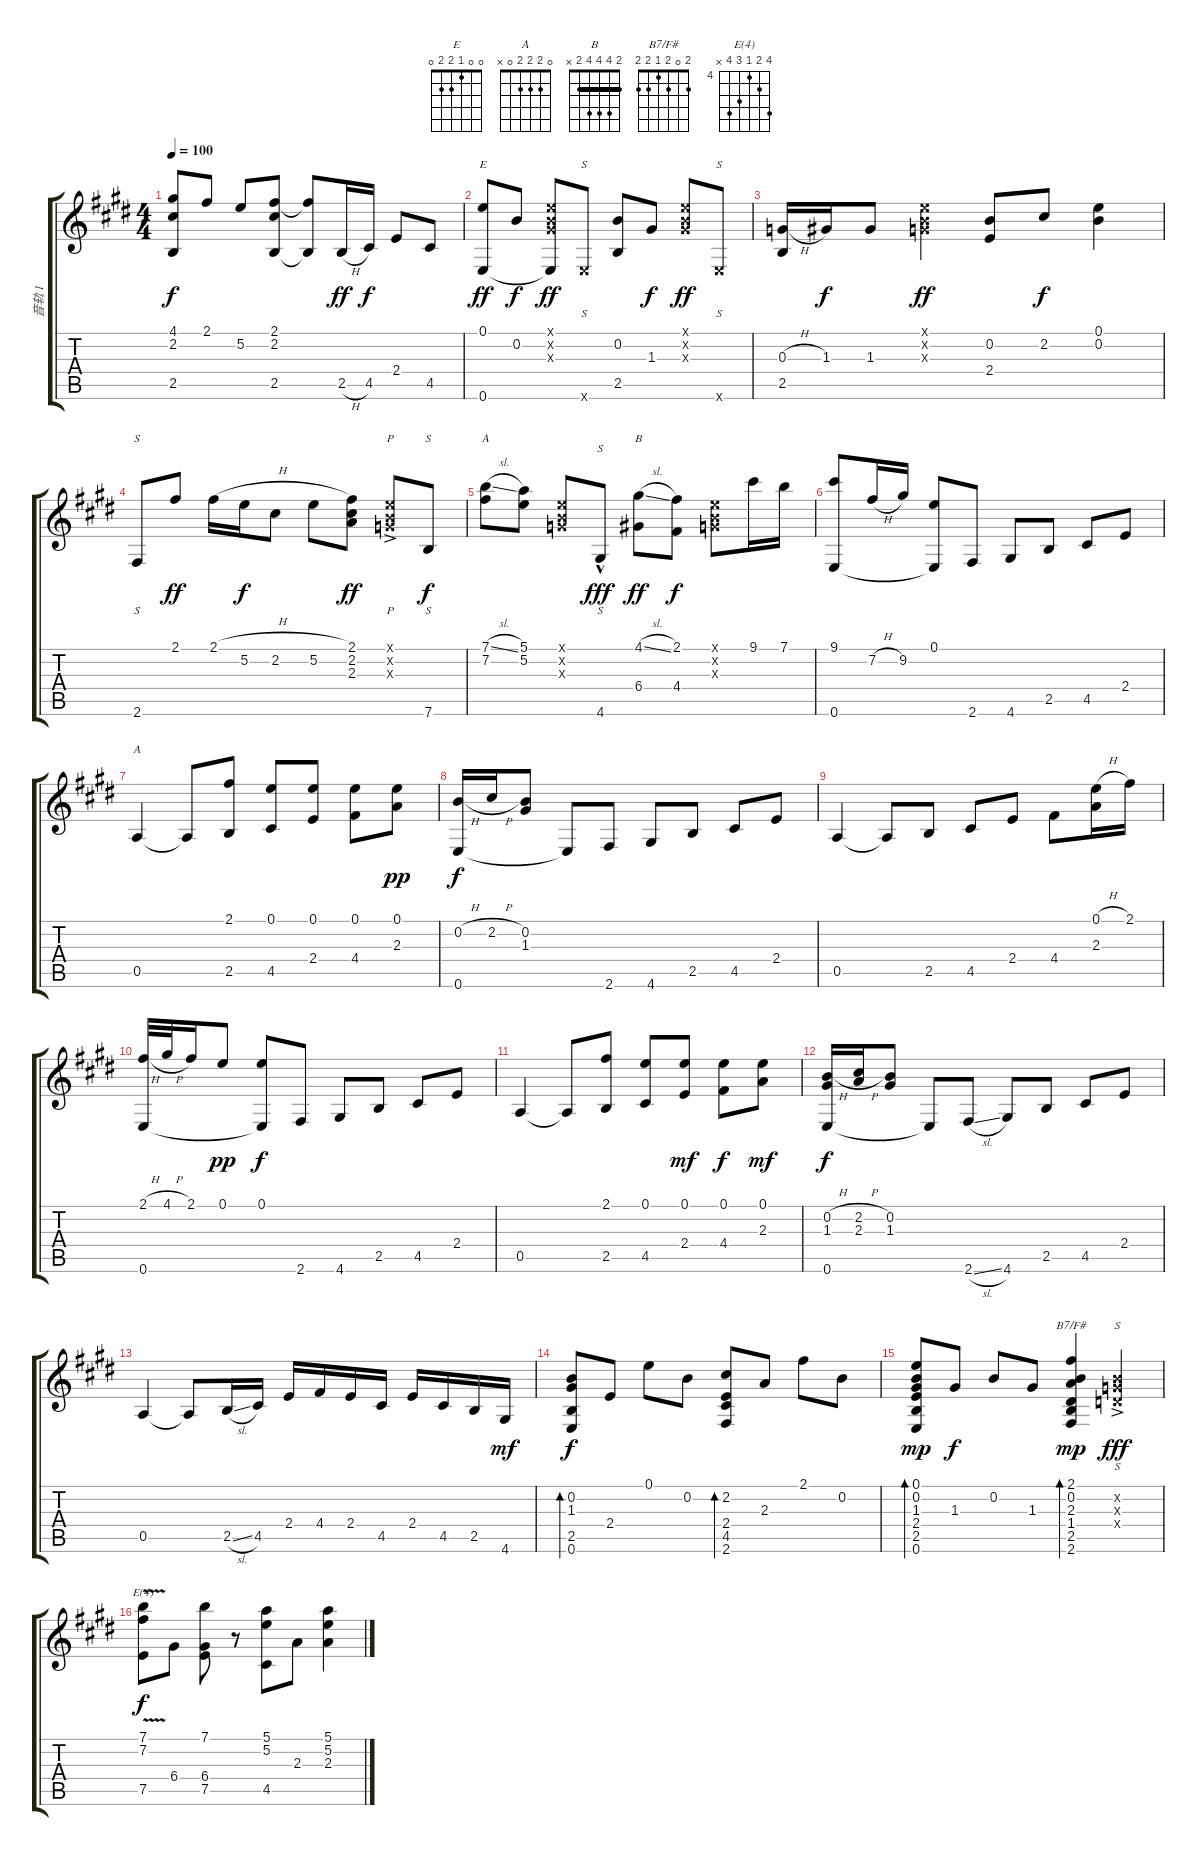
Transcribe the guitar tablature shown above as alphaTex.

\track ("音轨 1" "音轨 1") {instrument acousticguitarsteel}
\staff {score tabs}
\tuning (E4 B3 G3 D3 A2 E2) {hide}
\chord ("E" 0 0 1 2 2 0)
\chord ("A" 5 5 6 7 x x) {firstfret 5 barre 5}
\chord ("B" 2 4 4 4 2 x) {barre 2}
\chord ("A" 0 2 2 2 0 x)
\chord ("B7/F#" 2 0 2 1 2 2)
\chord ("E(4)" 7 5 4 6 7 x) {firstfret 4}
\ts (4 4)
\tempo 100
\clef g2
\ks e
(4.1 2.2 2.5).8{dy f} 2.1.8 5.2.8 (2.1 2.2 2.5).8 (2.1{t} 2.5{t}).8 2.5{h}.16{dy ff} 4.5.16{dy f} 2.4.8 4.5.8 |
(0.1 0.6).8{ch "E" dy ff} 0.2.8{dy f} (0.1{x} 0.2{x} 1.3{x} 0.6{t}).8{dy ff} 0.6{x}.8{s} (0.2 2.5).8 1.3.8{dy f} (0.1{x} 0.2{x} 1.3{x}).8{dy ff} 0.6{x}.8{s} |
(0.3{h} 2.5).16 1.3.16{dy f} 1.3.8 (0.1{x} 0.2{x} 0.3{x}).4{dy ff} (0.2 2.4).8 2.2.8{dy f} (0.1 0.2).4 |
2.6.8{s} 2.1.8{dy ff} 2.1{h}.16 5.2.16{dy f} 2.2.8 5.2.8 (2.1 2.2 2.3).8{dy ff} (0.1{x} 0.2{x} 0.3{ac x}).8{p} 7.6.8{s dy f} |
(7.1{sl} 7.2).8{ch "A"} (5.1 5.2).8 (0.1{x} 0.2{x} 0.3{x}).8 4.6{hac}.8{s dy fff} (4.1{sl} 6.4).8{ch "B" dy ff} (2.1 4.4).8{dy f} (0.1{x} 0.2{x} 0.3{x}).8 9.1.16 7.1.16 |
(9.1 0.6).8 7.2{h}.16 9.2.16 (0.1 0.6{t}).8 2.6.8 4.6.8 2.5.8 4.5.8 2.4.8 |
0.5.4{ch "A"} 0.5{t}.8 (2.1 2.5).8 (0.1 4.5).8 (0.1 2.4).8 (0.1 4.4).8 (0.1 2.3).8{dy pp} |
(0.2{h} 0.6).16{dy f} 2.2{h}.16 (0.2 1.3).8 0.6{t}.8 2.6.8 4.6.8 2.5.8 4.5.8 2.4.8 |
0.5.4 0.5{t}.8 2.5.8 4.5.8 2.4.8 4.4.8 (0.1{h} 2.3).16 2.1.16 |
(2.1{h} 0.6).32 4.1{h}.32 2.1.16 0.1.8{dy pp} (0.1 0.6{t}).8{dy f} 2.6.8 4.6.8 2.5.8 4.5.8 2.4.8 |
0.5.4 0.5{t}.8 (2.1 2.5).8 (0.1 4.5).8 (0.1 2.4).8{dy mf} (0.1 4.4).8{dy f} (0.1 2.3).8{dy mf} |
(0.2{h} 1.3 0.6).16{dy f} (2.2{h} 2.3).16 (0.2 1.3).8 0.6{t}.8 2.6{sl}.8 4.6.8 2.5.8 4.5.8 2.4.8 |
0.5.4 0.5{t}.8 2.5{sl}.16 4.5.16 2.4.16 4.4.16 2.4.16 4.5.16 2.4.16 4.5.16 2.5.16 4.6.16{dy mf} |
(0.2 1.3 2.5 0.6).8{bd 240 dy f} 2.4.8 0.1.8 0.2.8 (2.2 2.4 4.5 2.6).8{bd 240} 2.3.8 2.1.8 0.2.8 |
(0.1 0.2 1.3 2.4 2.5 0.6).8{bd 480 dy mp} 1.3.8{dy f} 0.2.8 1.3.8 (2.1 0.2 2.3 1.4 2.5 2.6).4{bd 120 ch "B7/F#" dy mp} (0.2{ac x} 0.3{x} 0.4{x}).4{s dy fff} |
(7.1{v} 7.2 7.5).8{ch "E(4)" dy f} 6.4.8 (7.1 6.4 7.5).8 r.8 (5.1 5.2 4.5).8 2.3.8 (5.1 5.2 2.3).4
